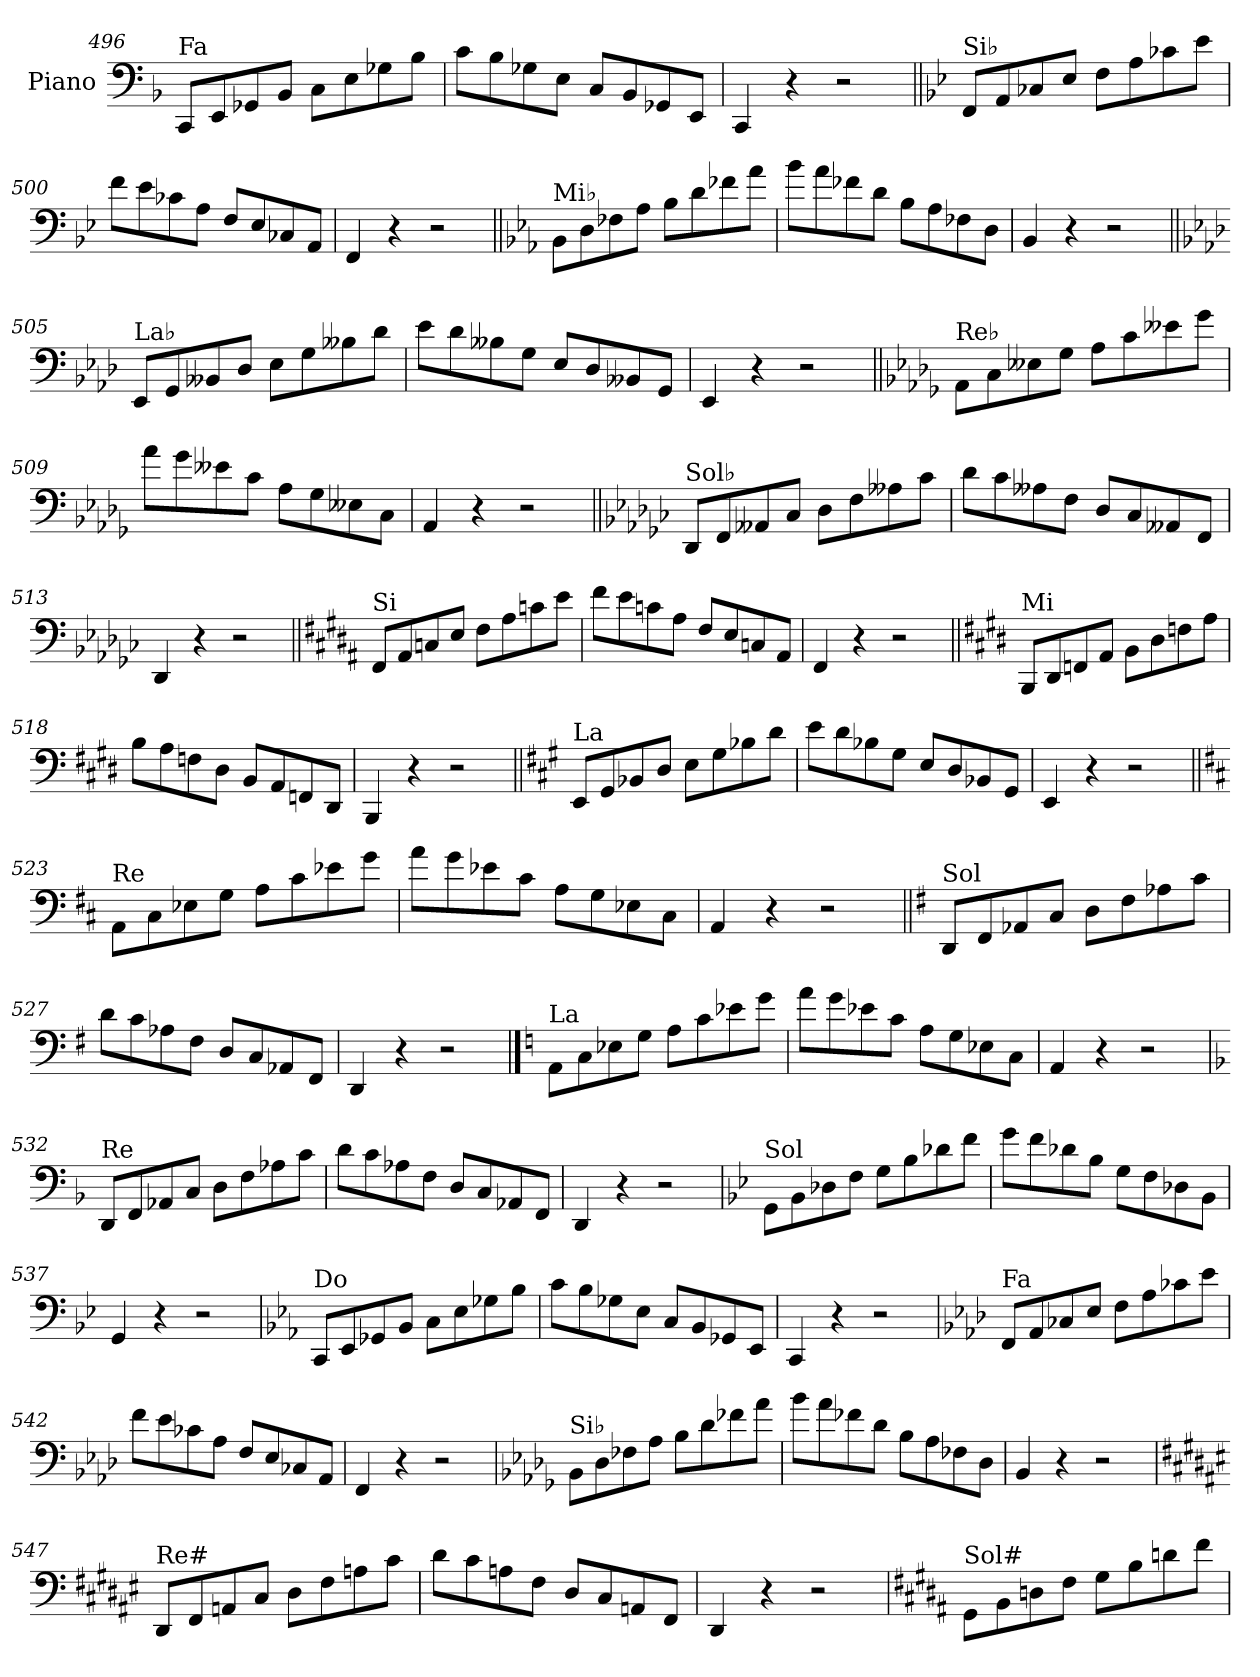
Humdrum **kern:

**kern
*part1
*staff1
*I"Piano
*I'Pno.
*clefF4
*k[b-]
=496
!LO:TX:a:t=Fa
8CC/L
8EE/
8GG-X/
8BB-/J
8C\L
8E\
8G-X\
8B-\J
=497
8c\L
8B-\
8G-X\
8E\J
8C/L
8BB-/
8GG-X/
8EE/J
=498
4CC/
4r
2r
!!LO:LB:g=z
=499||
*k[b-e-]
!LO:TX:a:t=Si♭
8FF/L
8AA/
8C-X/
8E-/J
8F\L
8A\
8c-X\
8e-\J
=500
8f\L
8e-\
8c-X\
8A\J
8F/L
8E-/
8C-X/
8AA/J
=501
4FF/
4r
2r
=502||
*k[b-e-a-]
!LO:TX:a:t=Mi♭
8BB-\L
8D\
8F-X\
8A-\J
8B-\L
8d\
8f-X\
8a-\J
=503
8b-\L
8a-\
8f-X\
8d\J
8B-\L
8A-\
8F-X\
8D\J
=504
4BB-/
4r
2r
!!LO:LB:g=z
=505||
*k[b-e-a-d-]
!LO:TX:a:t=La♭
8EE-/L
8GG/
8BB--X/
8D-/J
8E-\L
8G\
8B--X\
8d-\J
=506
8e-\L
8d-\
8B--X\
8G\J
8E-/L
8D-/
8BB--X/
8GG/J
=507
4EE-/
4r
2r
=508||
*k[b-e-a-d-g-]
!LO:TX:a:t=Re♭
8AA-\L
8C\
8E--X\
8G-\J
8A-\L
8c\
8e--X\
8g-\J
=509
8a-\L
8g-\
8e--X\
8c\J
8A-\L
8G-\
8E--X\
8C\J
=510
4AA-/
4r
2r
!!LO:LB:g=z
=511||
*k[b-e-a-d-g-c-]
!LO:TX:a:t=Sol♭
8DD-/L
8FF/
8AA--X/
8C-/J
8D-\L
8F\
8A--X\
8c-\J
=512
8d-\L
8c-\
8A--X\
8F\J
8D-/L
8C-/
8AA--X/
8FF/J
=513
4DD-/
4r
2r
=514||
*k[f#c#g#d#a#]
!LO:TX:a:t=Si
8FF#/L
8AA#/
8Cn/
8E/J
8F#\L
8A#\
8cn\
8e\J
=515
8f#\L
8e\
8cn\
8A#\J
8F#/L
8E/
8Cn/
8AA#/J
=516
4FF#/
4r
2r
!!LO:LB:g=z
=517||
*k[f#c#g#d#]
!LO:TX:a:t=Mi
8BBB/L
8DD#/
8FFn/
8AA/J
8BB\L
8D#\
8Fn\
8A\J
=518
8B\L
8A\
8Fn\
8D#\J
8BB/L
8AA/
8FFn/
8DD#/J
=519
4BBB/
4r
2r
=520||
*k[f#c#g#]
!LO:TX:a:t=La
8EE/L
8GG#/
8BB-X/
8D/J
8E\L
8G#\
8B-X\
8d\J
=521
8e\L
8d\
8B-X\
8G#\J
8E/L
8D/
8BB-X/
8GG#/J
=522
4EE/
4r
2r
!!LO:LB:g=z
=523||
*k[f#c#]
!LO:TX:a:t=Re
8AA\L
8C#\
8E-X\
8G\J
8A\L
8c#\
8e-X\
8g\J
=524
8a\L
8g\
8e-X\
8c#\J
8A\L
8G\
8E-X\
8C#\J
=525
4AA/
4r
2r
=526||
*k[f#]
!LO:TX:a:t=Sol
8DD/L
8FF#/
8AA-X/
8C/J
8D\L
8F#\
8A-X\
8c\J
=527
8d\L
8c\
8A-X\
8F#\J
8D/L
8C/
8AA-X/
8FF#/J
=528
4DD/
4r
2r
!!LO:PB:g=z
==529
*k[]
!LO:TX:a:t=La
8AA\L
8C\
8E-X\
8G\J
8A\L
8c\
8e-X\
8g\J
=530
8a\L
8g\
8e-X\
8c\J
8A\L
8G\
8E-X\
8C\J
=531
4AA/
4r
2r
=532
*k[b-]
!LO:TX:a:t=Re
8DD/L
8FF/
8AA-X/
8C/J
8D\L
8F\
8A-X\
8c\J
=533
8d\L
8c\
8A-X\
8F\J
8D/L
8C/
8AA-X/
8FF/J
=534
4DD/
4r
2r
!!LO:LB:g=z
=535
*k[b-e-]
!LO:TX:a:t=Sol
8GG\L
8BB-\
8D-X\
8F\J
8G\L
8B-\
8d-X\
8f\J
=536
8g\L
8f\
8d-X\
8B-\J
8G\L
8F\
8D-X\
8BB-\J
=537
4GG/
4r
2r
=538
*k[b-e-a-]
!LO:TX:a:t=Do
8CC/L
8EE-/
8GG-X/
8BB-/J
8C\L
8E-\
8G-X\
8B-\J
=539
8c\L
8B-\
8G-X\
8E-\J
8C/L
8BB-/
8GG-X/
8EE-/J
=540
4CC/
4r
2r
!!LO:LB:g=z
=541
*k[b-e-a-d-]
!LO:TX:a:t=Fa
8FF/L
8AA-/
8C-X/
8E-/J
8F\L
8A-\
8c-X\
8e-\J
=542
8f\L
8e-\
8c-X\
8A-\J
8F/L
8E-/
8C-X/
8AA-/J
=543
4FF/
4r
2r
=544
*k[b-e-a-d-g-]
!LO:TX:a:t=Si♭
8BB-\L
8D-\
8F-X\
8A-\J
8B-\L
8d-\
8f-X\
8a-\J
=545
8b-\L
8a-\
8f-X\
8d-\J
8B-\L
8A-\
8F-X\
8D-\J
=546
4BB-/
4r
2r
!!LO:LB:g=z
=547
*k[f#c#g#d#a#e#]
!LO:TX:a:t=Re#
8DD#/L
8FF#/
8AAn/
8C#/J
8D#\L
8F#\
8An\
8c#\J
=548
8d#\L
8c#\
8An\
8F#\J
8D#/L
8C#/
8AAn/
8FF#/J
=549
4DD#/
4r
2r
=550
*k[f#c#g#d#a#]
!LO:TX:a:t=Sol#
8GG#\L
8BB\
8Dn\
8F#\J
8G#\L
8B\
8dn\
8f#\J
=
*-
